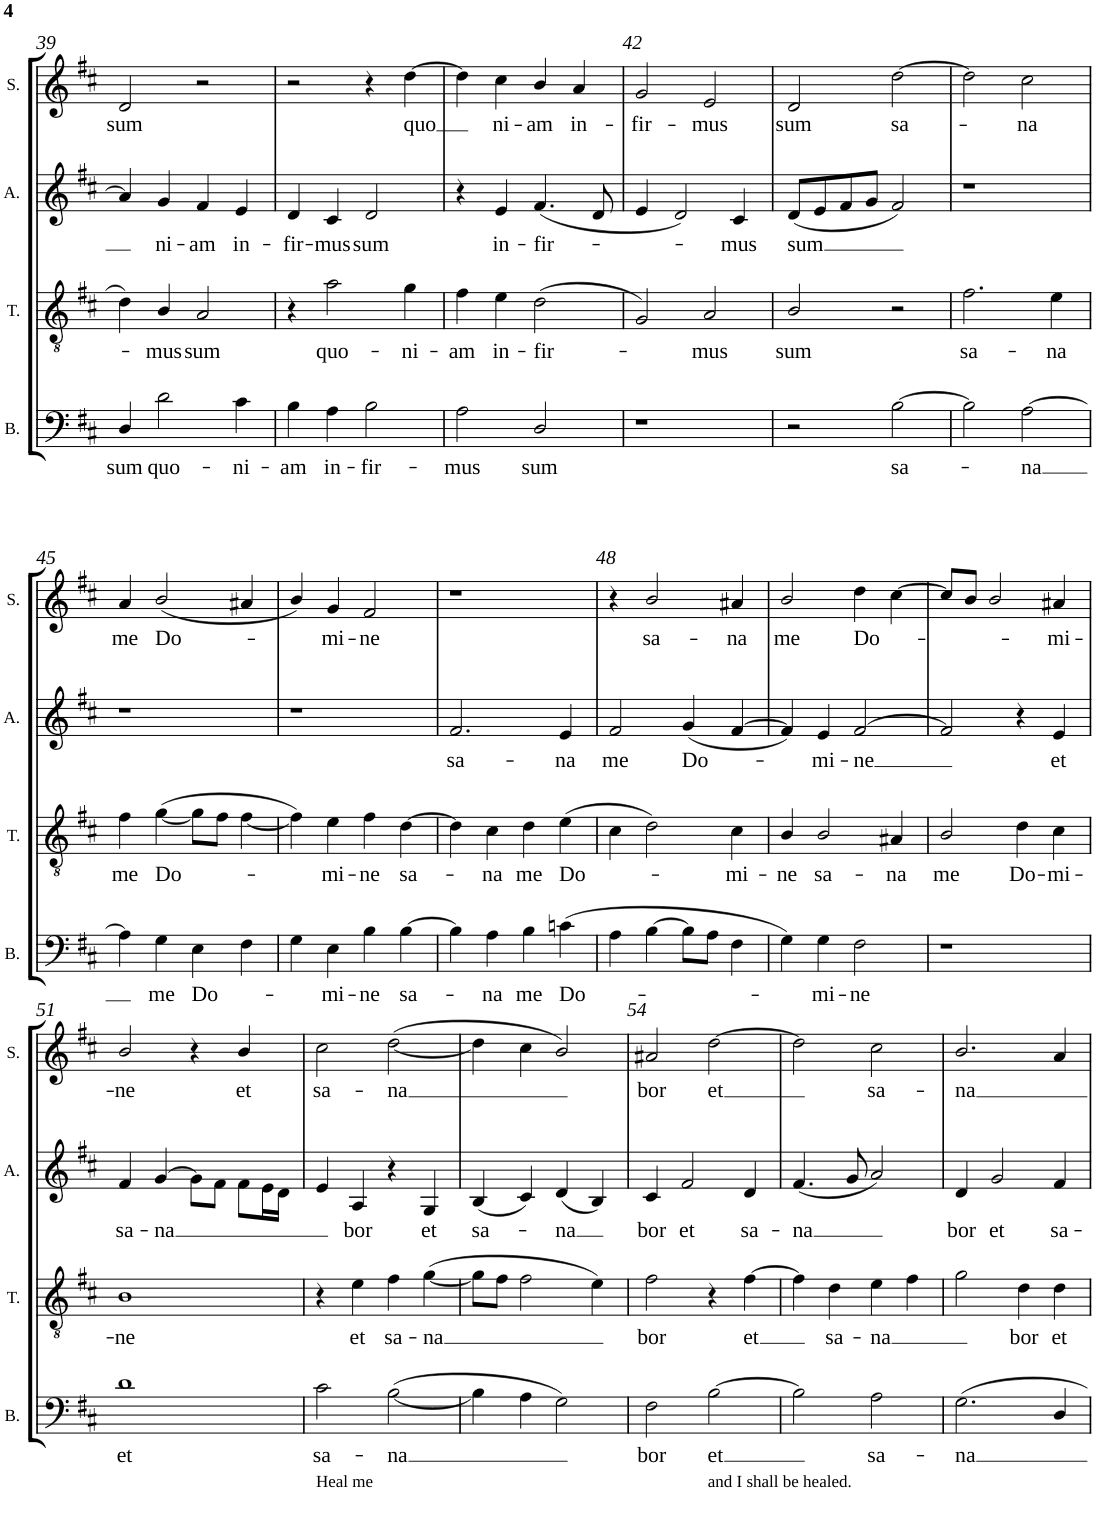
**kern	**text	**kern	**text	**kern	**text	**kern	**text
*part4	*part4	*part3	*part3	*part2	*part2	*part1	*part1
*staff4	*staff4	*staff3	*staff3	*staff2	*staff2	*staff1	*staff1
*I"Bass	*	*I"Tenor	*	*I"Alto	*	*I"Soprano	*
*I'B.	*	*I'T.	*	*I'A.	*	*I'S.	*
!!LO:PB:g=z
*clefF4	*	*clefGv2	*	*clefG2	*	*clefG2	*
*k[f#c#]	*	*k[f#c#]	*	*k[f#c#]	*	*k[f#c#]	*
*M4/4	*	*M4/4	*	*M4/4	*	*M4/4	*
*met(c)	*	*met(c)	*	*met(c)	*	*met(c)	*
=39	=39	=39	=39	=39	=39	=39	=39
!	!LO:LY:b	!	!	!	!	!	!LO:LY:b
4D/	sum	4d\	.	4a/]	.	2d/	sum
!	!LO:LY:b	!	!LO:LY:b	!	!LO:LY:b	!	!
2d\	quo-	4B/	mus	4g/	ni-	.	.
!	!	!	!LO:LY:b	!	!LO:LY:b	!	!
.	.	2A/	sum	4f#/	-am	2r	.
!	!LO:LY:b	!	!	!	!LO:LY:b	!	!
4c#\	-ni-	.	.	4e/	in-	.	.
=40	=40	=40	=40	=40	=40	=40	=40
!	!LO:LY:b	!	!	!	!LO:LY:b	!	!
4B\	-am	4r	.	4d/	-fir-	2r	.
!	!LO:LY:b	!	!LO:LY:b	!	!LO:LY:b	!	!
4A\	in-	2a\	quo-	4c#/	-mus	.	.
!	!LO:LY:b	!	!	!	!LO:LY:b	!	!
2B\	-fir-	.	.	2d/	sum	4r	.
!	!	!	!LO:LY:b	!	!	!	!LO:LY:b
.	.	4g\	-ni-	.	.	[>4dd\	quo
=41	=41	=41	=41	=41	=41	=41	=41
!	!LO:LY:b	!	!LO:LY:b	!	!	!	!
2A\	-mus	4f#\	-am	4r	.	4dd\]	.
!	!	!	!LO:LY:b	!	!LO:LY:b	!	!LO:LY:b
.	.	4e\	in-	4e/	in-	4cc#\	ni-
!	!LO:LY:b	!	!LO:LY:b	!	!LO:LY:b	!	!LO:LY:b
2D/	sum	(2d\	-fir-	(4.f#/	-fir-	4b/	-am
!	!	!	!	!	!	!	!LO:LY:b
.	.	.	.	.	.	4a/	in-
.	.	.	.	8d/	.	.	.
=42	=42	=42	=42	=42	=42	=42	=42
!	!	!	!	!	!	!	!LO:LY:b
1r	.	2G/)	.	4e/	.	2g/	-fir-
.	.	.	.	2d/)	.	.	.
!	!	!	!LO:LY:b	!	!	!	!LO:LY:b
.	.	2A/	mus	.	.	2e/	-mus
!	!	!	!	!	!LO:LY:b	!	!
.	.	.	.	4c#/	mus	.	.
=43	=43	=43	=43	=43	=43	=43	=43
!	!	!	!LO:LY:b	!	!LO:LY:b	!	!LO:LY:b
2r	.	2B/	sum	(8d/L	sum	2d/	sum
.	.	.	.	8e/	.	.	.
.	.	.	.	8f#/	.	.	.
.	.	.	.	8g/J	.	.	.
!	!LO:LY:b	!	!	!	!	!	!LO:LY:b
[>2B\	sa-	2r	.	2f#/)	.	[>2dd\	sa-
=44	=44	=44	=44	=44	=44	=44	=44
!	!	!	!LO:LY:b	!	!	!	!
2B\]	.	2.f#\	sa-	1r	.	2dd\]	.
!	!LO:LY:b	!	!	!	!	!	!LO:LY:b
[>2A\	na	.	.	.	.	2cc#\	na
!	!	!	!LO:LY:b	!	!	!	!
.	.	4e\	-na	.	.	.	.
!!LO:LB:g=z
=45	=45	=45	=45	=45	=45	=45	=45
!	!	!	!LO:LY:b	!	!	!	!LO:LY:b
4A\]	.	4f#\	me	1r	.	4a/	me
!	!LO:LY:b	!	!LO:LY:b	!	!	!	!LO:LY:b
4G\	me	([<4g\	Do-	.	.	(2b/	Do-
!	!LO:LY:b	!	!	!	!	!	!
4E\	Do-	8g\L]	.	.	.	.	.
.	.	8f#\J	.	.	.	.	.
4F#\	.	[<4f#\	.	.	.	4a#X/	.
=46	=46	=46	=46	=46	=46	=46	=46
4G\	.	4f#\])	.	1r	.	4b/)	.
!	!LO:LY:b	!	!LO:LY:b	!	!	!	!LO:LY:b
4E\	mi-	4e\	mi-	.	.	4g/	-mi-
!	!LO:LY:b	!	!LO:LY:b	!	!	!	!LO:LY:b
4B\	-ne	4f#\	-ne	.	.	2f#/	-ne
!	!LO:LY:b	!	!LO:LY:b	!	!	!	!
[>4B\	sa-	[>4d\	sa-	.	.	.	.
=47	=47	=47	=47	=47	=47	=47	=47
!	!	!	!	!	!LO:LY:b	!	!
4B\]	.	4d\]	.	2.f#/	sa-	1r	.
!	!LO:LY:b	!	!LO:LY:b	!	!	!	!
4A\	na	4c#\	na	.	.	.	.
!	!LO:LY:b	!	!LO:LY:b	!	!	!	!
4B\	me	4d\	me	.	.	.	.
!	!LO:LY:b	!	!LO:LY:b	!	!LO:LY:b	!	!
(4cn\	Do-	(4e\	Do-	4e/	-na	.	.
=48	=48	=48	=48	=48	=48	=48	=48
!	!	!	!	!	!LO:LY:b	!	!
4A\	.	4c#\	.	2f#/	me	4r	.
!	!	!	!	!	!	!	!LO:LY:b
[>4B\	.	2d\)	.	.	.	2b/	sa-
!	!	!	!	!	!LO:LY:b	!	!
8B\L]	.	.	.	(4g/	Do-	.	.
8A\J	.	.	.	.	.	.	.
!	!	!	!LO:LY:b	!	!	!	!LO:LY:b
4F#\	.	4c#\	mi-	[>4f#/	.	4a#X/	-na
=49	=49	=49	=49	=49	=49	=49	=49
!	!	!	!LO:LY:b	!	!	!	!LO:LY:b
4G\)	.	4B/	-ne	4f#/])	.	2b/	me
!	!LO:LY:b	!	!LO:LY:b	!	!LO:LY:b	!	!
4G\	mi-	2B/	sa-	4e/	mi-	.	.
!	!LO:LY:b	!	!	!	!LO:LY:b	!	!LO:LY:b
2F#\	-ne	.	.	[>2f#/	-ne	4dd\	Do-
!	!	!	!LO:LY:b	!	!	!	!
.	.	4A#X/	-na	.	.	[>4cc#\	.
=50	=50	=50	=50	=50	=50	=50	=50
!	!	!	!LO:LY:b	!	!	!	!
1r	.	2B/	me	2f#/]	.	8cc#/L]	.
.	.	.	.	.	.	8b/J	.
.	.	.	.	.	.	2b/	.
!	!	!	!LO:LY:b	!	!	!	!
.	.	4d\	Do-	4r	.	.	.
!	!	!	!LO:LY:b	!	!LO:LY:b	!	!LO:LY:b
.	.	4c#\	-mi-	4e/	et	4a#X/	mi-
!!LO:LB:g=z
=51	=51	=51	=51	=51	=51	=51	=51
!	!LO:LY:b	!	!LO:LY:b	!	!LO:LY:b	!	!LO:LY:b
1d	et	1B	-ne	4f#/	sa-	2b/	-ne
!	!	!	!	!	!LO:LY:b	!	!
.	.	.	.	[>4g/	-na	.	.
.	.	.	.	8g\L]	.	4r	.
.	.	.	.	8f#\J	.	.	.
!	!	!	!	!	!	!	!LO:LY:b
.	.	.	.	8f#\L	.	4b/	et
.	.	.	.	16e\L	.	.	.
.	.	.	.	16d\JJ	.	.	.
=52	=52	=52	=52	=52	=52	=52	=52
!LO:TX:b:t=Heal me	!	!	!	!	!	!	!
!	!LO:LY:b	!	!	!	!	!	!LO:LY:b
2c#\	sa-	4r	.	4e/	.	2cc#\	sa-
!	!	!	!LO:LY:b	!	!LO:LY:b	!	!
.	.	4e\	et	4A/	bor	.	.
!	!LO:LY:b	!	!LO:LY:b	!	!	!	!LO:LY:b
([<2B\	-na	4f#\	sa-	4r	.	([<2dd\	-na
!	!	!	!LO:LY:b	!	!LO:LY:b	!	!
.	.	([<4g\	-na	4G/	et	.	.
=53	=53	=53	=53	=53	=53	=53	=53
!	!	!	!	!	!LO:LY:b	!	!
4B\]	.	8g\L]	.	(4B/	sa-	4dd\]	.
.	.	8f#\J	.	.	.	.	.
4A\	.	2f#\	.	4c#/)	.	4cc#\	.
!	!	!	!	!	!LO:LY:b	!	!
2G\)	.	.	.	(4d/	na	2b/)	.
.	.	4e\)	.	4B/)	.	.	.
=54	=54	=54	=54	=54	=54	=54	=54
!	!LO:LY:b	!	!LO:LY:b	!	!LO:LY:b	!	!LO:LY:b
2F#\	bor	2f#\	bor	4c#/	bor	2a#X/	bor
!	!	!	!	!	!LO:LY:b	!	!
.	.	.	.	2f#/	et	.	.
!LO:TX:b:t=and I shall be healed.	!	!	!	!	!	!	!
!	!LO:LY:b	!	!	!	!	!	!LO:LY:b
[>2B\	et	4r	.	.	.	[>2dd\	et
!	!	!	!LO:LY:b	!	!LO:LY:b	!	!
.	.	[>4f#\	et	4d/	sa-	.	.
=55	=55	=55	=55	=55	=55	=55	=55
!	!	!	!	!	!LO:LY:b	!	!
2B\]	.	4f#\]	.	(4.f#/	-na	2dd\]	.
!	!	!	!LO:LY:b	!	!	!	!
.	.	4d\	sa-	.	.	.	.
.	.	.	.	8g/	.	.	.
!	!LO:LY:b	!	!LO:LY:b	!	!	!	!LO:LY:b
2A\	sa-	4e\	-na	2a/)	.	2cc#\	sa-
.	.	4f#\	.	.	.	.	.
=56	=56	=56	=56	=56	=56	=56	=56
!	!LO:LY:b	!	!	!	!LO:LY:b	!	!LO:LY:b
2.G\	-na	2g\	.	4d/	bor	2.b/	-na
!	!	!	!	!	!LO:LY:b	!	!
.	.	.	.	2g/	et	.	.
!	!	!	!LO:LY:b	!	!	!	!
.	.	4d\	bor	.	.	.	.
!	!	!	!LO:LY:b	!	!LO:LY:b	!	!
4D/	.	4d\	et	4f#/	sa-	4a/	.
=	=	=	=	=	=	=	=
*-	*-	*-	*-	*-	*-	*-	*-
